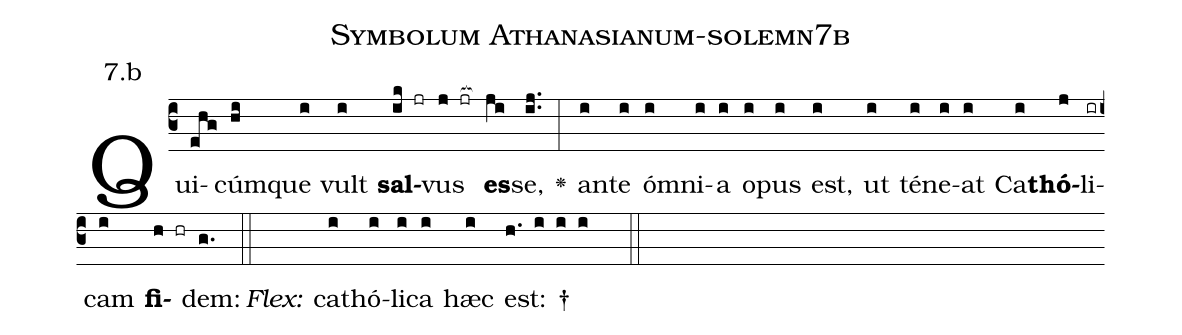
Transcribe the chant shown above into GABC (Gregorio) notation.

name: Symbolum Athanasianum-solemn7b;
annotation: 7.b;
%%
(c3)Qui(ehg)cúm(hi)que(i) vult(i) <b>sal</b>(ik jr)vus(j jr[ocb:1{]) <b>es</b>(ji[ocb:0}])se,(ij..) <v>\greheightstar</v>(:) an(i)te(i) óm(i)ni(i)a(i) o(i)pus(i) est,(i) ut(i) té(i)ne(i)at(i) Ca(i)<b>thó</b>(j)li(ir)cam(i) <b>fi</b>(h hr)dem:(g.) (::)
<i>Flex:</i>()  ca(i)thó(i)li(i)ca(i) hæc(i) est: †(h. i i i  ::)

%E(i) u(i) o(j) u(i) a(h) e.(g.) (::)
